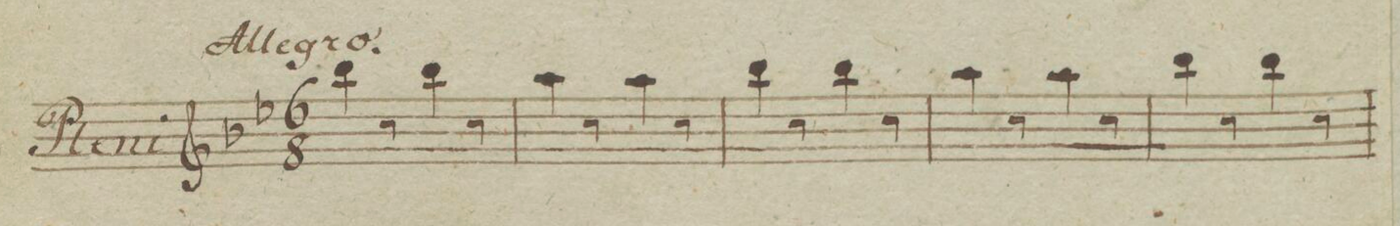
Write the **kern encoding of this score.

**kern
*I"Oboe Primo.
*clefG2
*k[b-e-]
*met(c)
*M6/8
4bb-\
8r
4bb-\
8r
=21
4aa\
8r
4aa\
8r
=22
4bb-\
8r
4bb-\
8r
=23
4aa\
8r
4aa\
8r
=24
4bb-\
8r
4bb-\
8r
=25
*-
